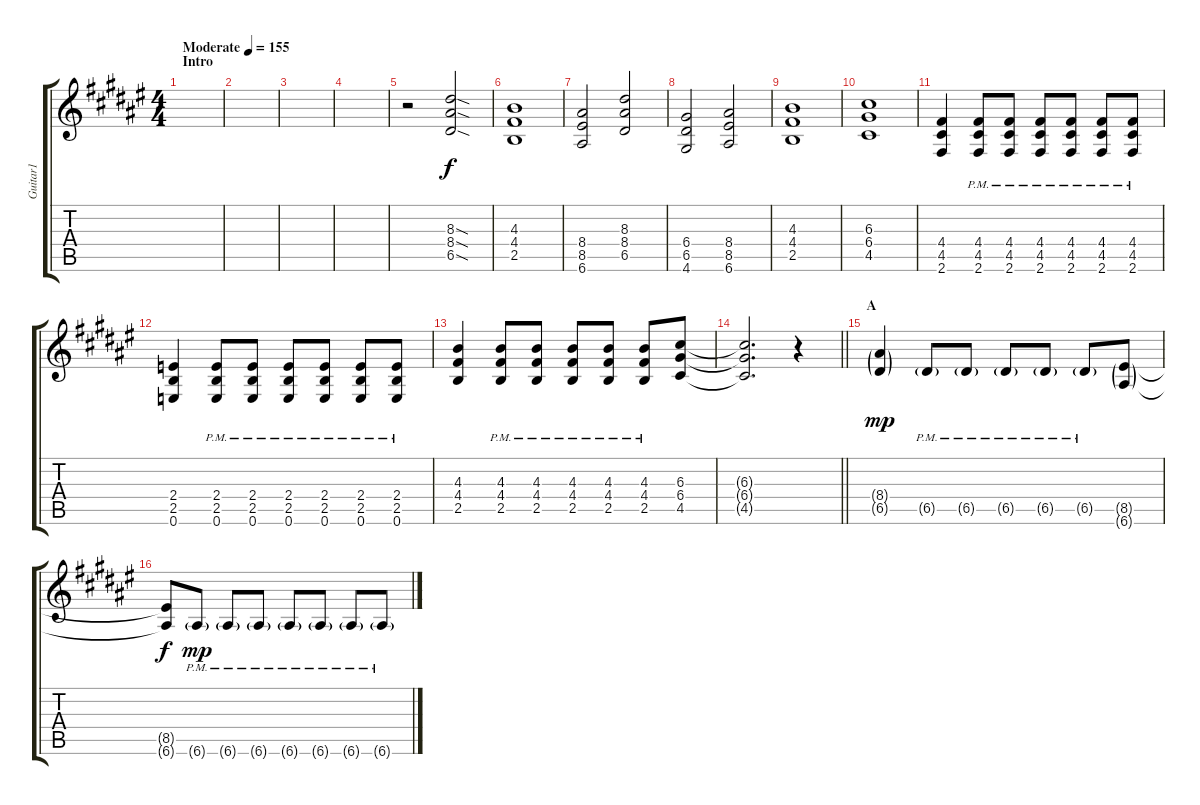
\track ("Guitar1" "Guitar1") {instrument distortionguitar}
\staff {score tabs}
\tuning (E4 B3 G3 D3 A2 E2) {hide}
\ts (4 4)
\section ("" "Intro")
\tempo (155 "Moderate")
\clef g2
\ks f#
|
|
|
|
r.2 (8.3{sod} 8.4{sod} 6.5{sod}).2 |
(4.3 4.4 2.5).1 |
(8.4 8.5 6.6).2 (8.3 8.4 6.5).2 |
(6.4 6.5 4.6).2 (8.4 8.5 6.6).2 |
(4.3 4.4 2.5).1 |
(6.3 6.4 4.5).1 |
(4.4 4.5 2.6).4 (4.4{pm} 4.5{pm} 2.6{pm}).8 (4.4{pm} 4.5{pm} 2.6{pm}).8 (4.4{pm} 4.5{pm} 2.6{pm}).8 (4.4{pm} 4.5{pm} 2.6{pm}).8 (4.4{pm} 4.5{pm} 2.6{pm}).8 (4.4{pm} 4.5{pm} 2.6{pm}).8 |
(2.4 2.5 0.6).4 (2.4{pm} 2.5{pm} 0.6{pm}).8 (2.4{pm} 2.5{pm} 0.6{pm}).8 (2.4{pm} 2.5{pm} 0.6{pm}).8 (2.4{pm} 2.5{pm} 0.6{pm}).8 (2.4{pm} 2.5{pm} 0.6{pm}).8 (2.4{pm} 2.5{pm} 0.6{pm}).8 |
(4.3 4.4 2.5).4 (4.3{pm} 4.4{pm} 2.5{pm}).8 (4.3{pm} 4.4{pm} 2.5{pm}).8 (4.3{pm} 4.4{pm} 2.5{pm}).8 (4.3{pm} 4.4{pm} 2.5{pm}).8 (4.3{pm} 4.4{pm} 2.5{pm}).8 (6.3 6.4 4.5).8 |
\barLineRight lightlight
(6.3{t} 6.4{t} 4.5{t}).2{d} r.4 |
\section ("" "A")
(8.4{g} 6.5{g}).4{dy mp} 6.5{g pm}.8 6.5{g pm}.8 6.5{g pm}.8 6.5{g pm}.8 6.5{g pm}.8 (8.5{g} 6.6{g}).8 |
(8.5{t} 6.6{t}).8{dy f} 6.6{g pm}.8{dy mp} 6.6{g pm}.8 6.6{g pm}.8 6.6{g pm}.8 6.6{g pm}.8 6.6{g pm}.8 6.6{g pm}.8
